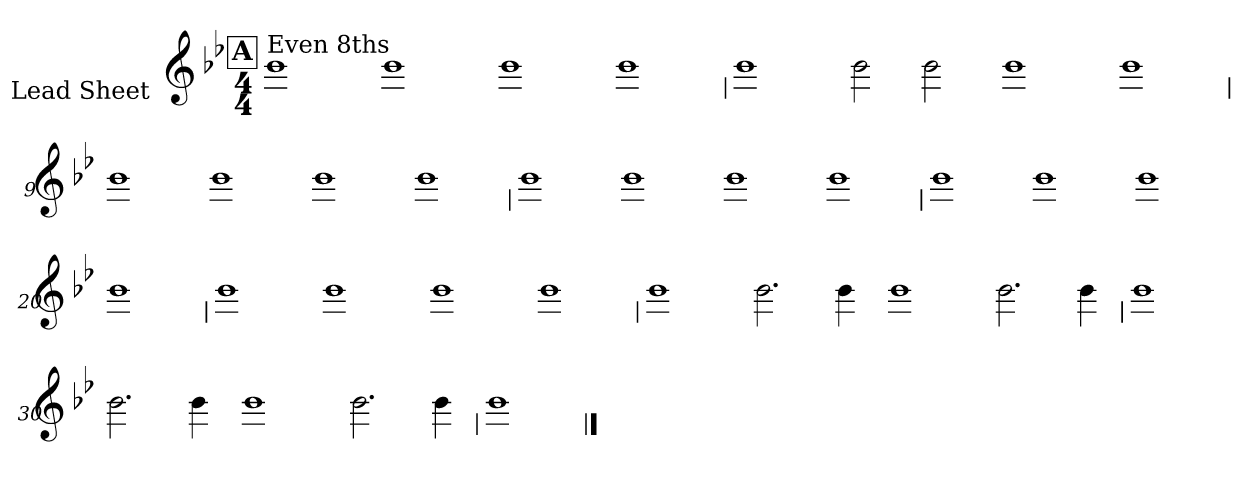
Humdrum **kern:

**kern
*part1
*staff1
*I"Lead Sheet
*stria0
*clefG2
*k[b-e-]
*B-:
*M4/4
!!LO:REH:place=s1:a:t=A
=1||
!LO:TX:a:t=Even 8ths
1b-
=2-
1b-
=3-
1b-
=4-
1b-
!!LO:LB:g=z
=5
1b-
=6-
2b-
2b-
=7-
1b-
=8-
1b-
!!LO:LB:g=z
=9
1b-
=10-
1b-
=11-
1b-
=12-
1b-
!!LO:LB:g=z
=13
1b-
=14-
1b-
=15-
1b-
=16-
1b-
!!LO:LB:g=z
=17
1b-
=18-
1b-
=19-
1b-
=20-
1b-
!!LO:LB:g=z
=21
1b-
=22-
1b-
=23-
1b-
=24-
1b-
!!LO:LB:g=z
=25
1b-
=26-
2.b-
4b-
=27-
1b-
=28-
2.b-
4b-
!!LO:LB:g=z
=29
1b-
=30-
2.b-
4b-
=31-
1b-
=32-
2.b-
4b-
!!LO:LB:g=z
=33
1b-
==
*-
